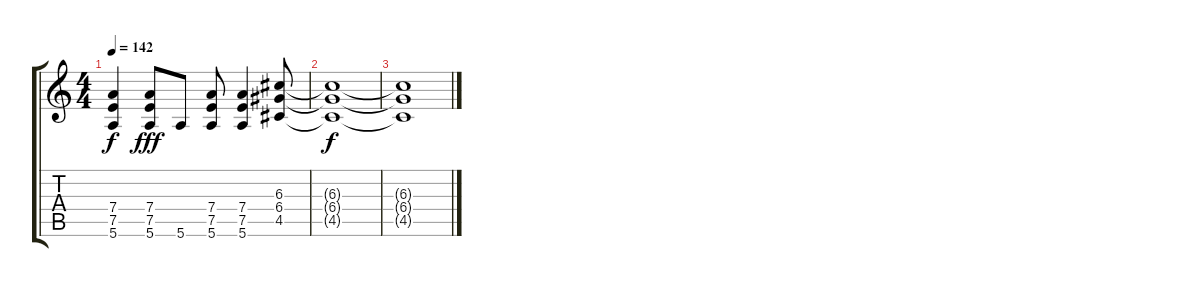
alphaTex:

\track "" {instrument distortionguitar}
\staff {score tabs}
\tuning (E4 B3 G3 D3 A2 E2) {hide}
\ts (4 4)
\tempo 142
\clef g2
\ks c
(7.4{t} 7.5{t} 5.6{t}).4{dy f} (7.4 7.5 5.6).8{dy fff} 5.6.8 (7.4 7.5 5.6).8 (7.4 7.5 5.6).4 (6.3 6.4 4.5).8 |
(6.3{t} 6.4{t} 4.5{t}).1{dy f} |
(6.3{t} 6.4{t} 4.5{t}).1
